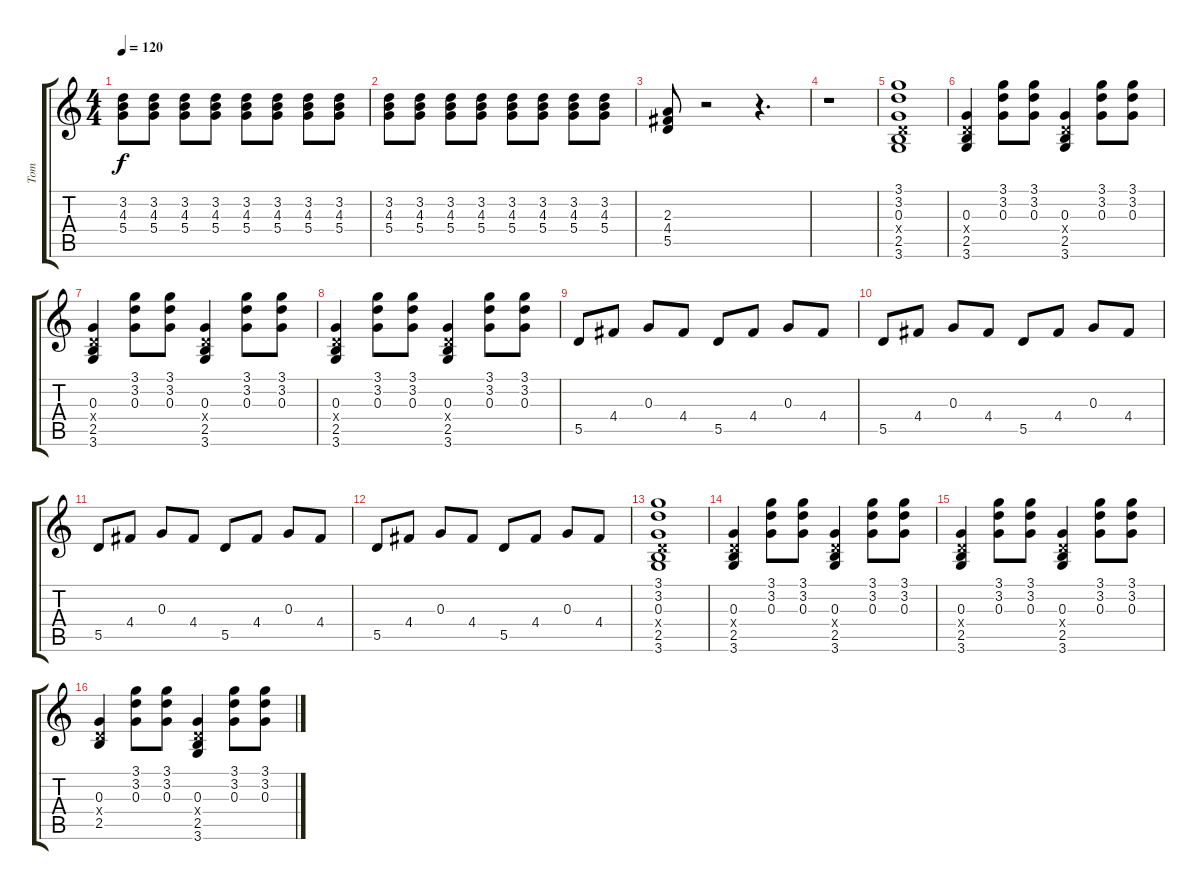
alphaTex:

\track ("Tom" "Tom") {instrument overdrivenguitar}
\staff {score tabs}
\tuning (E4 B3 G3 D3 A2 E2) {hide}
\ts (4 4)
\tempo 120
\clef g2
\ks c
(3.2 4.3 5.4).8{dy f} (3.2 4.3 5.4).8 (3.2 4.3 5.4).8 (3.2 4.3 5.4).8 (3.2 4.3 5.4).8 (3.2 4.3 5.4).8 (3.2 4.3 5.4).8 (3.2 4.3 5.4).8 |
(3.2 4.3 5.4).8 (3.2 4.3 5.4).8 (3.2 4.3 5.4).8 (3.2 4.3 5.4).8 (3.2 4.3 5.4).8 (3.2 4.3 5.4).8 (3.2 4.3 5.4).8 (3.2 4.3 5.4).8 |
(2.3 4.4 5.5).8 r.2 r.4{d} |
r.1 |
(3.1 3.2 0.3 0.4{x} 2.5 3.6).1 |
(0.3 0.4{x} 2.5 3.6).4 (3.1 3.2 0.3).8 (3.1 3.2 0.3).8 (0.3 0.4{x} 2.5 3.6).4 (3.1 3.2 0.3).8 (3.1 3.2 0.3).8 |
(0.3 0.4{x} 2.5 3.6).4 (3.1 3.2 0.3).8 (3.1 3.2 0.3).8 (0.3 0.4{x} 2.5 3.6).4 (3.1 3.2 0.3).8 (3.1 3.2 0.3).8 |
(0.3 0.4{x} 2.5 3.6).4 (3.1 3.2 0.3).8 (3.1 3.2 0.3).8 (0.3 0.4{x} 2.5 3.6).4 (3.1 3.2 0.3).8 (3.1 3.2 0.3).8 |
5.5.8 4.4.8 0.3.8 4.4.8 5.5.8 4.4.8 0.3.8 4.4.8 |
5.5.8 4.4.8 0.3.8 4.4.8 5.5.8 4.4.8 0.3.8 4.4.8 |
5.5.8 4.4.8 0.3.8 4.4.8 5.5.8 4.4.8 0.3.8 4.4.8 |
5.5.8 4.4.8 0.3.8 4.4.8 5.5.8 4.4.8 0.3.8 4.4.8 |
(3.1 3.2 0.3 0.4{x} 2.5 3.6).1 |
(0.3 0.4{x} 2.5 3.6).4 (3.1 3.2 0.3).8 (3.1 3.2 0.3).8 (0.3 0.4{x} 2.5 3.6).4 (3.1 3.2 0.3).8 (3.1 3.2 0.3).8 |
(0.3 0.4{x} 2.5 3.6).4 (3.1 3.2 0.3).8 (3.1 3.2 0.3).8 (0.3 0.4{x} 2.5 3.6).4 (3.1 3.2 0.3).8 (3.1 3.2 0.3).8 |
(0.3 0.4{x} 2.5).4 (3.1 3.2 0.3).8 (3.1 3.2 0.3).8 (0.3 0.4{x} 2.5 3.6).4 (3.1 3.2 0.3).8 (3.1 3.2 0.3).8
